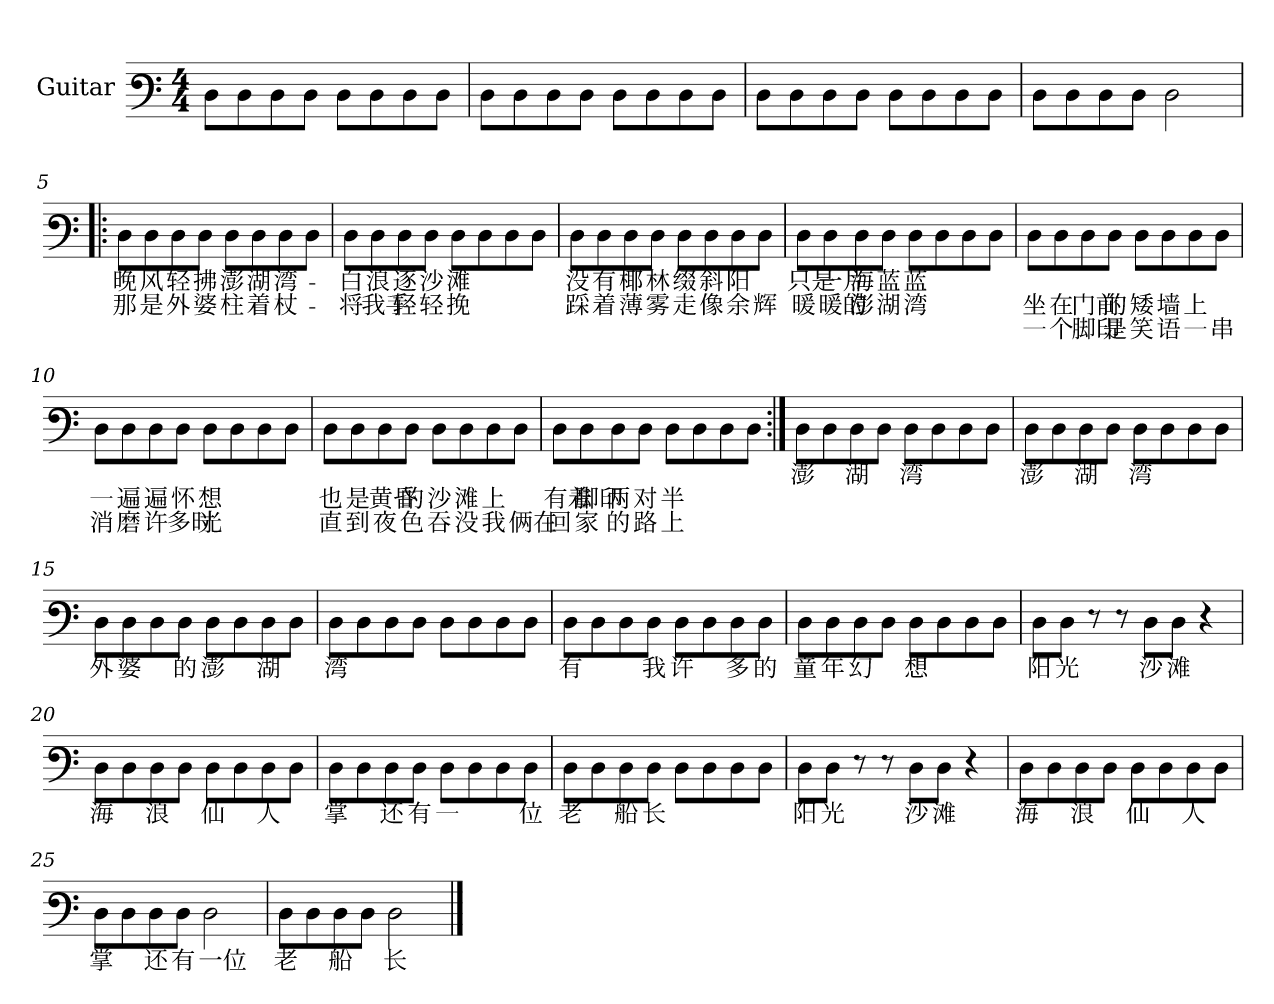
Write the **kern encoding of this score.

**kern	**text	**text	**text
*part1	*part1	*part1	*part1
*staff1	*staff1	*staff1	*staff1
*I"Guitar	*	*	*
*I'Guit.	*	*	*
*stria6	*	*	*
*	*	*	*
*k[]	*	*	*
*M4/4	*	*	*
=1	=1	=1	=1
8D:i\L	.	.	.
8D:i\	.	.	.
8D:i\	.	.	.
8D:i\J	.	.	.
8D:i\L	.	.	.
8D:i\	.	.	.
8D:i\	.	.	.
8D:i\J	.	.	.
=2	=2	=2	=2
8D:i\L	.	.	.
8D:i\	.	.	.
8D:i\	.	.	.
8D:i\J	.	.	.
8D:i\L	.	.	.
8D:i\	.	.	.
8D:i\	.	.	.
8D:i\J	.	.	.
!!LO:LB:g=z
=3	=3	=3	=3
8D:i\L	.	.	.
8D:i\	.	.	.
8D:i\	.	.	.
8D:i\J	.	.	.
8D:i\L	.	.	.
8D:i\	.	.	.
8D:i\	.	.	.
8D:i\J	.	.	.
=4	=4	=4	=4
8D:i\L	.	.	.
8D:i\	.	.	.
8D:i\	.	.	.
8D:i\J	.	.	.
2D:i\	.	.	.
=5!|:	=5!|:	=5!|:	=5!|:
!	!LO:LY:b	!LO:LY:b	!
8D:i\L	晚	那	.
!	!LO:LY:b	!LO:LY:b	!
8D:i\	风	是	.
!	!LO:LY:b	!LO:LY:b	!
8D:i\	轻	外	.
!	!LO:LY:b	!LO:LY:b	!
8D:i\J	拂	婆	.
!	!LO:LY:b	!LO:LY:b	!
8D:i\L	澎	柱	.
!	!LO:LY:b	!LO:LY:b	!
8D:i\	湖	着	.
!	!LO:LY:b	!LO:LY:b	!
8D:i\	湾-	杖-	.
8D:i\J	.	.	.
!!LO:LB:g=z
=6	=6	=6	=6
!	!LO:LY:b	!LO:LY:b	!
8D:i\L	白	-将	.
!	!LO:LY:b	!LO:LY:b	!
8D:i\	浪	我手	.
!	!LO:LY:b	!LO:LY:b	!
8D:i\	逐	轻	.
!	!LO:LY:b	!LO:LY:b	!
8D:i\J	沙	轻	.
!	!LO:LY:b	!LO:LY:b	!
8D:i\L	滩	挽	.
8D:i\	.	.	.
8D:i\	.	.	.
8D:i\J	.	.	.
=7	=7	=7	=7
!	!LO:LY:b	!LO:LY:b	!
8D:i\L	没	踩	.
!	!LO:LY:b	!LO:LY:b	!
8D:i\	有	着	.
!	!LO:LY:b	!LO:LY:b	!
8D:i\	椰	薄	.
!	!LO:LY:b	!LO:LY:b	!
8D:i\J	林	雾	.
!	!LO:LY:b	!LO:LY:b	!
8D:i\L	缀	走	.
!	!LO:LY:b	!LO:LY:b	!
8D:i\	斜	像	.
!	!LO:LY:b	!LO:LY:b	!
8D:i\	阳	余	.
!	!	!LO:LY:b	!
8D:i\J	.	辉	.
=8	=8	=8	=8
!	!LO:LY:b	!LO:LY:b	!
8D:i\L	只是	暖	.
!	!LO:LY:b	!LO:LY:b	!
8D:i\	一片	暖的	.
!	!LO:LY:b	!LO:LY:b	!
8D:i\	海	澎	.
!	!LO:LY:b	!LO:LY:b	!
8D:i\J	蓝	湖	.
!	!LO:LY:b	!LO:LY:b	!
8D:i\L	蓝	湾	.
8D:i\	.	.	.
8D:i\	.	.	.
8D:i\J	.	.	.
!!LO:LB:g=z
=9	=9	=9	=9
!	!	!LO:LY:b	!LO:LY:b
8D:i\L	.	坐	一
!	!	!LO:LY:b	!LO:LY:b
8D:i\	.	在	个
!	!	!LO:LY:b	!LO:LY:b
8D:i\	.	门前	脚印
!	!	!LO:LY:b	!LO:LY:b
8D:i\J	.	的	是
!	!	!LO:LY:b	!LO:LY:b
8D:i\L	.	矮	笑
!	!	!LO:LY:b	!LO:LY:b
8D:i\	.	墙	语
!	!	!LO:LY:b	!LO:LY:b
8D:i\	.	上	一
!	!	!	!LO:LY:b
8D:i\J	.	.	串
=10	=10	=10	=10
!	!	!LO:LY:b	!LO:LY:b
8D:i\L	.	一	消
!	!	!LO:LY:b	!LO:LY:b
8D:i\	.	遍	磨
!	!	!LO:LY:b	!LO:LY:b
8D:i\	.	遍	许
!	!	!LO:LY:b	!LO:LY:b
8D:i\J	.	怀	多时
!	!	!LO:LY:b	!LO:LY:b
8D:i\L	.	想	光
8D:i\	.	.	.
8D:i\	.	.	.
8D:i\J	.	.	.
!!LO:LB:g=z
=11	=11	=11	=11
!	!	!LO:LY:b	!LO:LY:b
8D:i\L	.	也	直
!	!	!LO:LY:b	!LO:LY:b
8D:i\	.	是	到
!	!	!LO:LY:b	!LO:LY:b
8D:i\	.	黄昏	夜
!	!	!LO:LY:b	!LO:LY:b
8D:i\J	.	的	色
!	!	!LO:LY:b	!LO:LY:b
8D:i\L	.	沙	吞
!	!	!LO:LY:b	!LO:LY:b
8D:i\	.	滩	没
!	!	!LO:LY:b	!LO:LY:b
8D:i\	.	上	我
!	!	!	!LO:LY:b
8D:i\J	.	.	俩在
=12	=12	=12	=12
!	!	!LO:LY:b	!LO:LY:b
8D:i\L	.	有着	回
!	!	!LO:LY:b	!LO:LY:b
8D:i\	.	脚印	家
!	!	!LO:LY:b	!LO:LY:b
8D:i\	.	两	的
!	!	!LO:LY:b	!LO:LY:b
8D:i\J	.	对	路
!	!	!LO:LY:b	!LO:LY:b
8D:i\L	.	半	上
8D:i\	.	.	.
8D:i\	.	.	.
8D:i\J	.	.	.
!!LO:PB:g=z
=13:|!	=13:|!	=13:|!	=13:|!
!	!LO:LY:b	!	!
8D:i\L	澎	.	.
8D:i\	.	.	.
!	!LO:LY:b	!	!
8D:i\	湖	.	.
8D:i\J	.	.	.
!	!LO:LY:b	!	!
8D:i\L	湾	.	.
8D:i\	.	.	.
8D:i\	.	.	.
8D:i\J	.	.	.
=14	=14	=14	=14
!	!LO:LY:b	!	!
8D:i\L	澎	.	.
8D:i\	.	.	.
!	!LO:LY:b	!	!
8D:i\	湖	.	.
8D:i\J	.	.	.
!	!LO:LY:b	!	!
8D:i\L	湾	.	.
8D:i\	.	.	.
8D:i\	.	.	.
8D:i\J	.	.	.
=15	=15	=15	=15
!	!LO:LY:b	!	!
8D:i\L	外	.	.
!	!LO:LY:b	!	!
8D:i\	婆	.	.
8D:i\	.	.	.
!	!LO:LY:b	!	!
8D:i\J	的	.	.
!	!LO:LY:b	!	!
8D:i\L	澎	.	.
8D:i\	.	.	.
!	!LO:LY:b	!	!
8D:i\	湖	.	.
8D:i\J	.	.	.
!!LO:LB:g=z
=16	=16	=16	=16
!	!LO:LY:b	!	!
8D:i\L	湾	.	.
8D:i\	.	.	.
8D:i\	.	.	.
8D:i\J	.	.	.
8D:i\L	.	.	.
8D:i\	.	.	.
8D:i\	.	.	.
8D:i\J	.	.	.
=17	=17	=17	=17
!	!LO:LY:b	!	!
8D:i\L	有	.	.
8D:i\	.	.	.
8D:i\	.	.	.
!	!LO:LY:b	!	!
8D:i\J	我	.	.
!	!LO:LY:b	!	!
8D:i\L	许	.	.
8D:i\	.	.	.
!	!LO:LY:b	!	!
8D:i\	多	.	.
!	!LO:LY:b	!	!
8D:i\J	的	.	.
=18	=18	=18	=18
!	!LO:LY:b	!	!
8D:i\L	童	.	.
!	!LO:LY:b	!	!
8D:i\	年	.	.
!	!LO:LY:b	!	!
8D:i\	幻	.	.
8D:i\J	.	.	.
!	!LO:LY:b	!	!
8D:i\L	想	.	.
8D:i\	.	.	.
8D:i\	.	.	.
8D:i\J	.	.	.
!!LO:LB:g=z
=19	=19	=19	=19
!	!LO:LY:b	!	!
8D:i\L	阳	.	.
!	!LO:LY:b	!	!
8D:i\J	光	.	.
8r	.	.	.
8r	.	.	.
!	!LO:LY:b	!	!
8D:i\L	沙	.	.
!	!LO:LY:b	!	!
8D:i\J	滩	.	.
4r	.	.	.
=20	=20	=20	=20
!	!LO:LY:b	!	!
8D:i\L	海	.	.
8D:i\	.	.	.
!	!LO:LY:b	!	!
8D:i\	浪	.	.
8D:i\J	.	.	.
!	!LO:LY:b	!	!
8D:i\L	仙	.	.
8D:i\	.	.	.
!	!LO:LY:b	!	!
8D:i\	人	.	.
8D:i\J	.	.	.
=21	=21	=21	=21
!	!LO:LY:b	!	!
8D:i\L	掌	.	.
8D:i\	.	.	.
!	!LO:LY:b	!	!
8D:i\	还	.	.
!	!LO:LY:b	!	!
8D:i\J	有	.	.
!	!LO:LY:b	!	!
8D:i\L	一	.	.
8D:i\	.	.	.
8D:i\	.	.	.
!	!LO:LY:b	!	!
8D:i\J	位	.	.
!!LO:LB:g=z
=22	=22	=22	=22
!	!LO:LY:b	!	!
8D:i\L	老	.	.
8D:i\	.	.	.
!	!LO:LY:b	!	!
8D:i\	船	.	.
!	!LO:LY:b	!	!
8D:i\J	长	.	.
8D:i\L	.	.	.
8D:i\	.	.	.
8D:i\	.	.	.
8D:i\J	.	.	.
=23	=23	=23	=23
!	!LO:LY:b	!	!
8D:i\L	阳	.	.
!	!LO:LY:b	!	!
8D:i\J	光	.	.
8r	.	.	.
8r	.	.	.
!	!LO:LY:b	!	!
8D:i\L	沙	.	.
!	!LO:LY:b	!	!
8D:i\J	滩	.	.
4r	.	.	.
=24	=24	=24	=24
!	!LO:LY:b	!	!
8D:i\L	海	.	.
8D:i\	.	.	.
!	!LO:LY:b	!	!
8D:i\	浪	.	.
8D:i\J	.	.	.
!	!LO:LY:b	!	!
8D:i\L	仙	.	.
8D:i\	.	.	.
!	!LO:LY:b	!	!
8D:i\	人	.	.
8D:i\J	.	.	.
!!LO:LB:g=z
=25	=25	=25	=25
!	!LO:LY:b	!	!
8D:i\L	掌	.	.
8D:i\	.	.	.
!	!LO:LY:b	!	!
8D:i\	还	.	.
!	!LO:LY:b	!	!
8D:i\J	有	.	.
!	!LO:LY:b	!	!
2D:i\	一位	.	.
=26	=26	=26	=26
!	!LO:LY:b	!	!
8D:i\L	老	.	.
8Di\	.	.	.
!	!LO:LY:b	!	!
8Di\	船	.	.
8Di\J	.	.	.
!	!LO:LY:b	!	!
2D:i\	长	.	.
==	==	==	==
*-	*-	*-	*-
